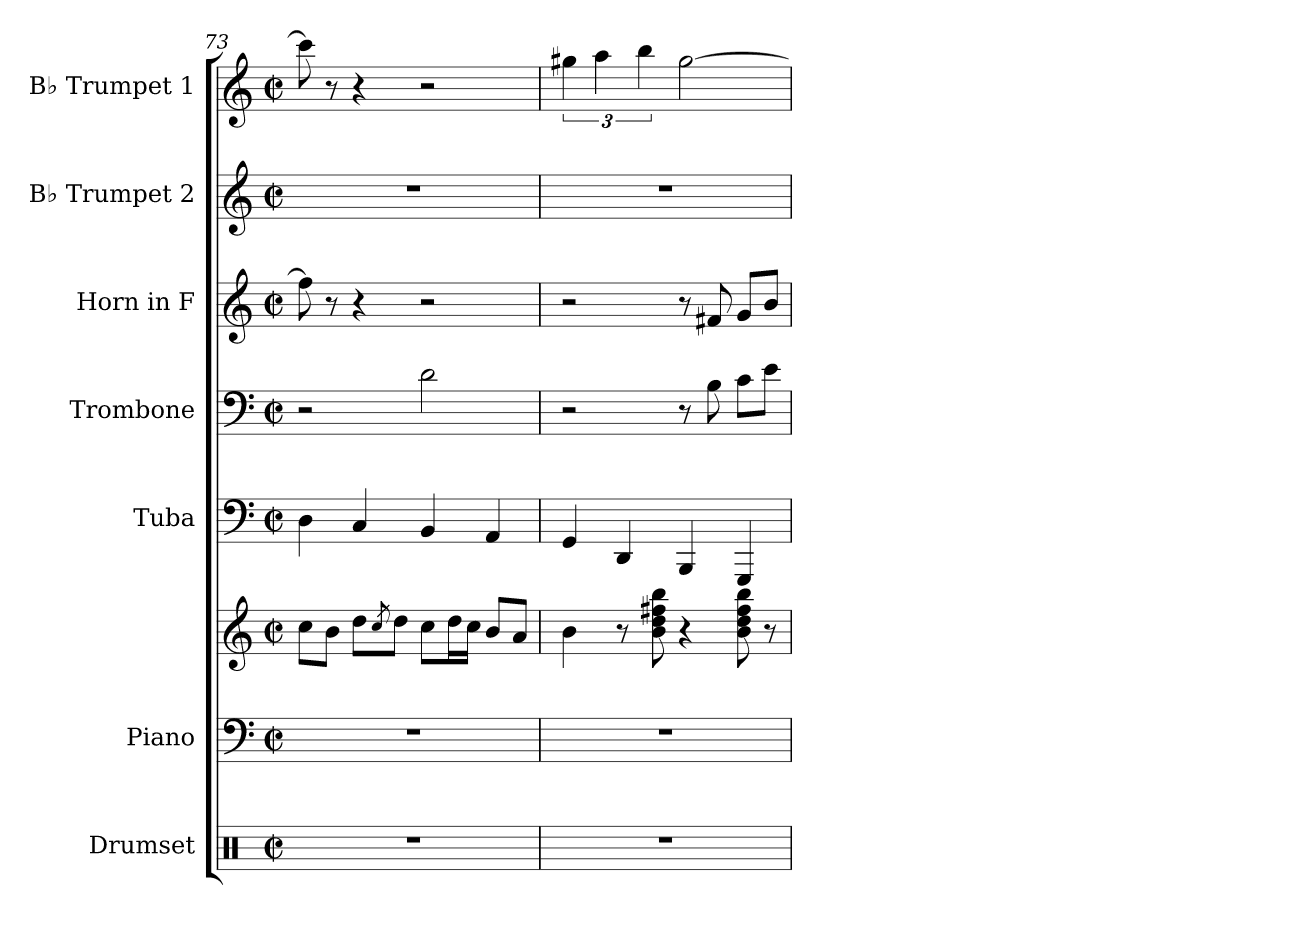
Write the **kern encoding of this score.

**kern	**kern	**kern	**kern	**kern	**kern	**kern	**kern
*part7	*part6	*part6	*part5	*part4	*part3	*part2	*part1
*staff8	*staff7	*staff6	*staff5	*staff4	*staff3	*staff2	*staff1
*I"Drumset	*I"Piano	*	*I"Tuba	*I"Trombone	*I"Horn in F	*I"B♭ Trumpet 2	*I"B♭ Trumpet 1
*I'Drs.	*I'Pno.	*	*I'Tba.	*I'Tbn.	*	*I'B♭ Tpt. 2	*I'B♭ Tpt. 1
*clefX	*clefF4	*clefG2	*clefF4	*clefF4	*clefG2	*clefG2	*clefG2
*	*	*	*	*	*ITrd4c7	*ITrd1c2	*ITrd1c2
*k[]	*k[]	*k[]	*k[]	*k[]	*k[b-]	*k[b-e-]	*k[b-e-]
*M2/2	*M2/2	*M2/2	*M2/2	*M2/2	*M2/2	*M2/2	*M2/2
*met(c|)	*met(c|)	*met(c|)	*met(c|)	*met(c|)	*met(c|)	*met(c|)	*met(c|)
=73	=73	=73	=73	=73	=73	=73	=73
1r	1r	8cc\L	4D\	2r	8b\]	1r	8bb\]
.	.	8b\J	.	.	8r	.	8r
.	.	8dd\L	4C/	.	4r	.	4r
.	.	8qcc/	.	.	.	.	.
.	.	8dd\J	.	.	.	.	.
.	.	8cc\L	4BB/	2d\	2r	.	2r
.	.	16dd\L	.	.	.	.	.
.	.	16cc\JJ	.	.	.	.	.
.	.	8b/L	4AA/	.	.	.	.
.	.	8a/J	.	.	.	.	.
=74	=74	=74	=74	=74	=74	=74	=74
1r	1r	4b\	4GG/	2r	2r	1r	6ff#X\
.	.	.	.	.	.	.	6gg\
.	.	8r	4DD/	.	.	.	.
.	.	.	.	.	.	.	6aa\
.	.	8b\ 8dd\ 8ff#X\ 8bb\	.	.	.	.	.
.	.	4r	4BBB/	8r	8r	.	[2ff#\
.	.	.	.	8B\	8Bn/	.	.
.	.	8b\ 8dd\ 8ff#\ 8bb\	4GGG/	8c\L	8c/L	.	.
.	.	8r	.	8e\J	8e/J	.	.
=	=	=	=	=	=	=	=
*-	*-	*-	*-	*-	*-	*-	*-
